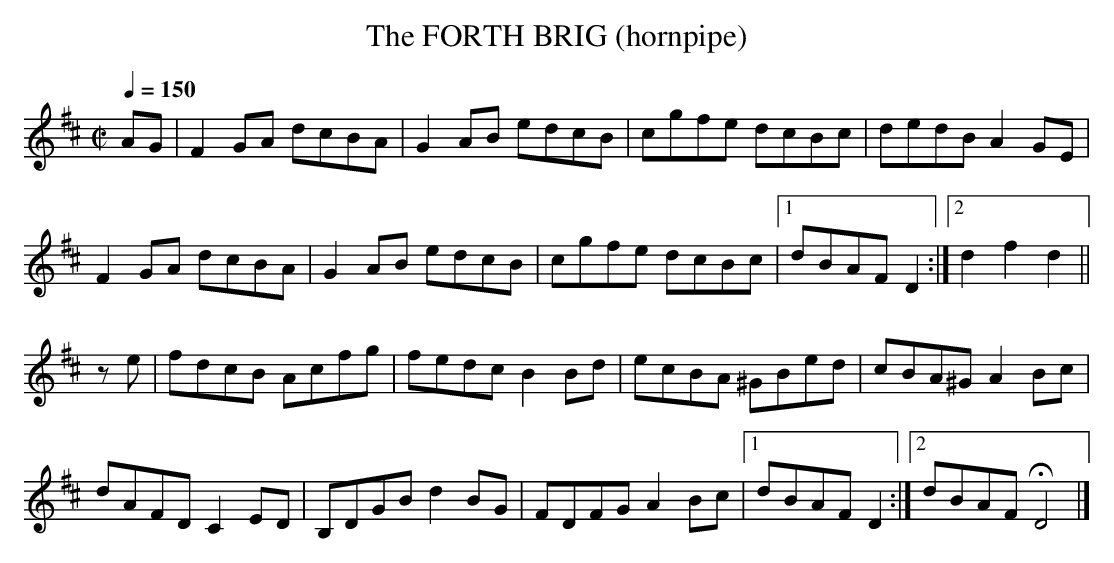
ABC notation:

X:1
T:FORTH BRIG (hornpipe), The
Q:1/4=150
M:C|
K:D
AG|F2GA dcBA|G2AB edcB|cgfe dcBc|dedB A2GE|
F2GA dcBA|G2AB edcB|cgfe dcBc|1 dBAF D2 :|\
[2 d2f2 d2||
ze|fdcB Acfg|fedc B2Bd|ecBA ^GBed|cBA^G A2Bc|
dAFD C2ED|B,DGB d2BG|FDFG A2Bc|1 dBAF D2 :|\
[2 dBAF HD4|]
